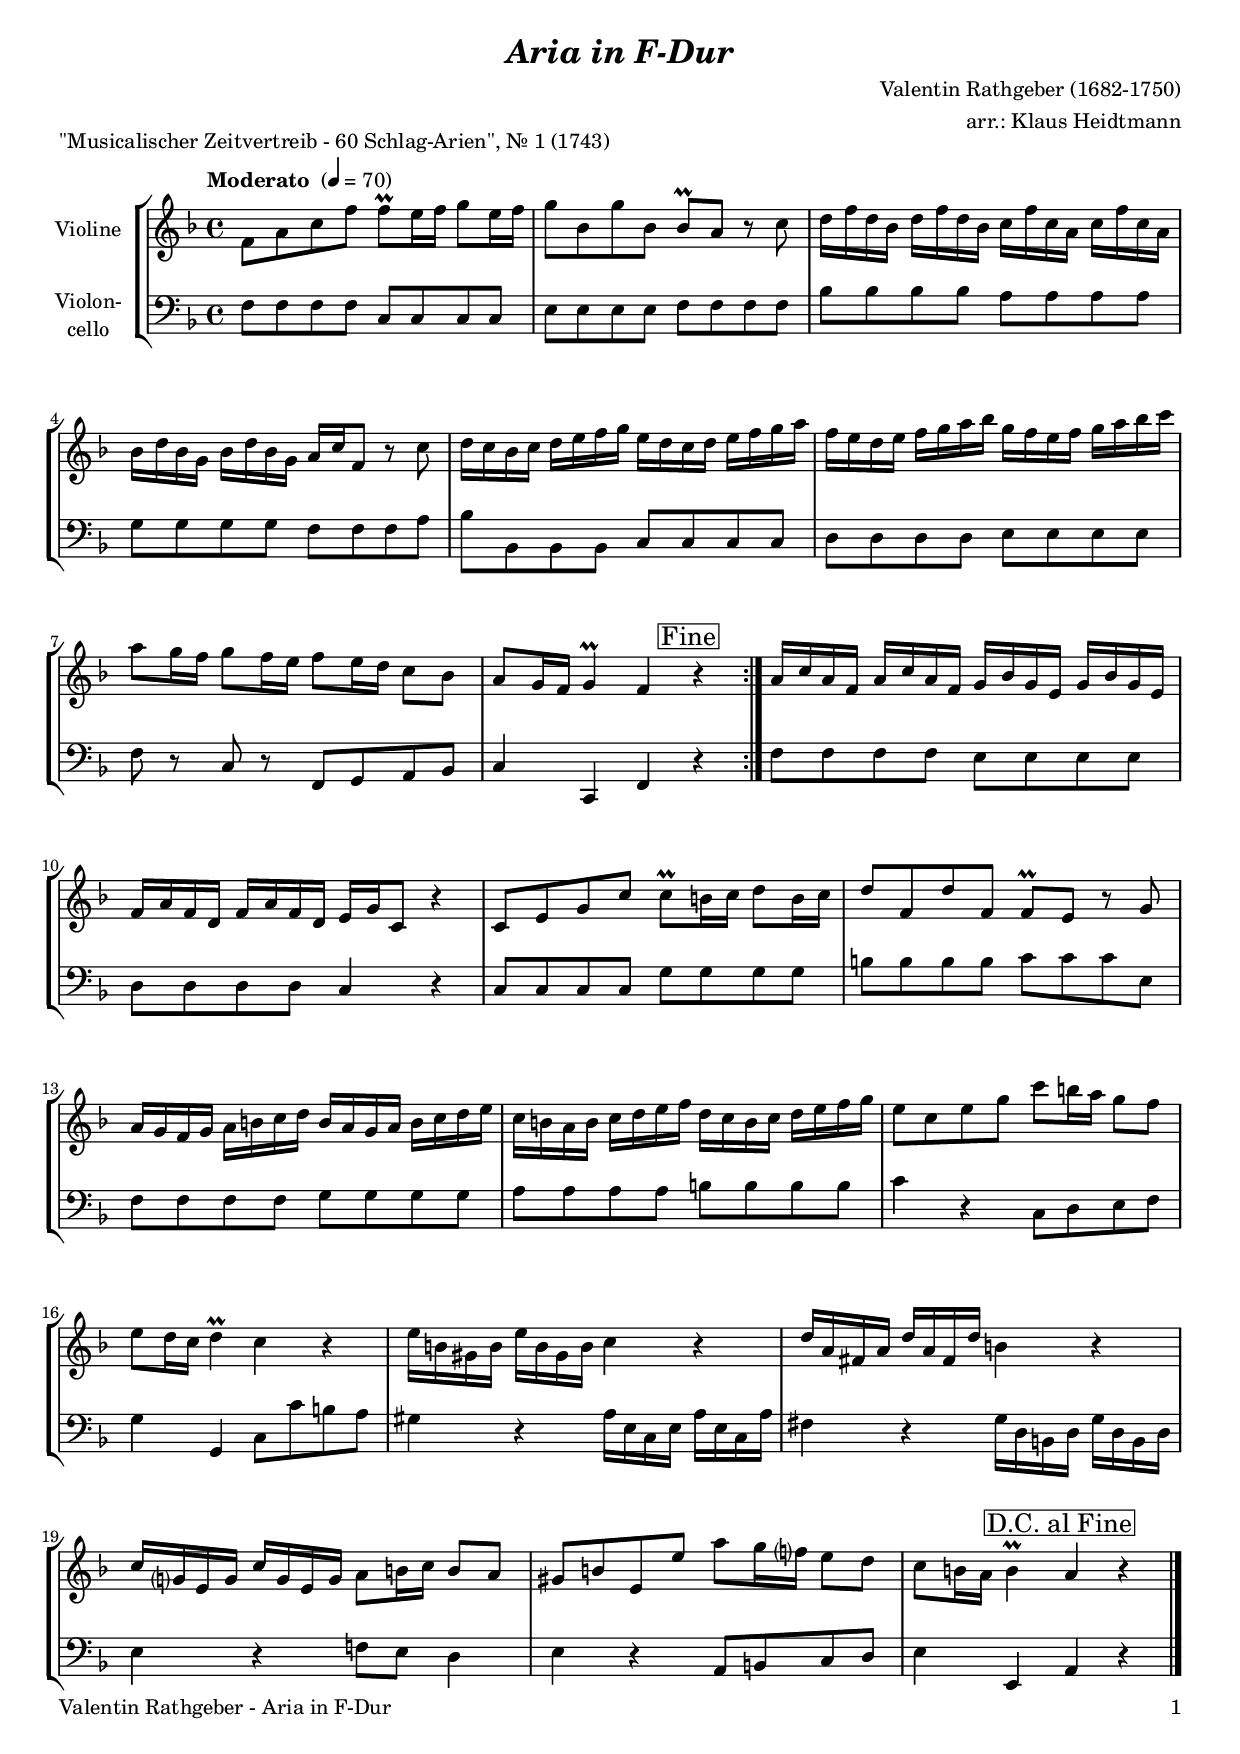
\version "2.18.2"
\include "deutsch.ly"
  
#(set-global-staff-size 18)

\header {
  title     = \markup \bold \italic "Aria in F-Dur"
  composer  = "Valentin Rathgeber (1682-1750)"
  arranger  = "arr.: Klaus Heidtmann"
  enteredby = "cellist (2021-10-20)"
  piece     = "\"Musicalischer Zeitvertreib - 60 Schlag-Arien\", Nr. 1 (1743)"
}

voiceconsts = {
  \key f \major
  \time 4/4
  \clef "treble"
%  \numericTimeSignature
  % Set default beaming for all staves
%  \set Timing.beamExceptions = #'()
%  \set Timing.baseMoment     = #(ly:make-moment 1 2)
%  \set Timing.beatStructure  = #'(1)
  \tempo "Moderato " 4=70
}

mivl = "violin"
miba = "cello"

dcaf = \mark \markup \box "D.C. al Fine"
fine = \mark \markup \box "Fine"

va = \relative c' {
  \voiceconsts

  \repeat volta 2 {
    f8 a c f f\prall e16 f g8 e16 f
    g8 b, g' b, b\prall a r c
    d16 f d b d f d b c f c a c f c a
    b d b g b d b g a c f,8 r c'

    d16 c b c d e f g e d c d e f g a
    f e d e f g a b g f e f g a b c
    a8 g16 f g8 f16 e f8 e16 d c8 b
    a g16 f g4\prall f \fine r
  }

  a16 c a f a c a f g b g e g b g e
  f a f d f a f d e g c,8 r4
  c8 e g c c\prall h16 c d8 h16 c

  d8 f, d' f, f\prall e r g
  a16 g f g a h c d h a g a h c d e
  c h a h c d e f d c h c d e f g

  e8 c e g c h16 a g8 f
  e d16 c d4\prall c r
  e16 h gis h e h gis h c4 r

  d16 a fis a d a fis d' h4 r
  c16 g? e g c g e g a8 h16 c h8 a
  gis h e, e' a g16 f? e8 d
  c h16 a h4\prall \dcaf a r \bar "|."
}

vb = \relative c {
  \voiceconsts
  \clef "bass"
  
  \repeat volta 2 {
    f8 f f f c c c c
    e e e e f f f f
    b b b b a a a a
    g g g g f f f a

    b b, b b c c c c
    d d d d e e e e
    f r c r f, g a b
    c4 c, f \fine r
  }

  f'8 f f f e e e e
  d d d d c4 r
  c8 c c c g' g g g

  h h h h c c c e,
  f f f f g g g g
  a a a a h h h h

  c4 r c,8 d e f
  g4 g, c8 c' h a
  gis4 r a16 e c e a e c a'

  fis4 r g16 d h d g d h d
  e4 r f!8 e d4
  e r a,8 h c d
  e4 e, \dcaf a r \bar "|."
}


music = \new StaffGroup <<
      \new Staff {
	\set Staff.midiInstrument = \mivl
	\set Staff.instrumentName = \markup \center-column { "Violine" }
	\transpose f f { \va }
      }

      \new Staff {
	\set Staff.midiInstrument = \miba
	\set Staff.instrumentName = \markup \center-column { "Violon-" "cello" }
	\transpose f f { \vb }
      }
>>

\book {
   \paper {
    print-page-number = ##t
    print-first-page-number = ##t
    ragged-last-bottom = ##f
    oddHeaderMarkup = \markup \null
    evenHeaderMarkup = \markup \null
    oddFooterMarkup = \markup {
      \fill-line {
        \on-the-fly #print-page-number-check-first
        "Valentin Rathgeber - Aria in F-Dur" \fromproperty #'page:page-number-string
      }
    }
    evenFooterMarkup = \oddFooterMarkup
  } \score {
    \music
    \layout {}
  }

  \score {
    \unfoldRepeats \music

    \midi {
      \context {
        \Score
      }
    }
  }
}